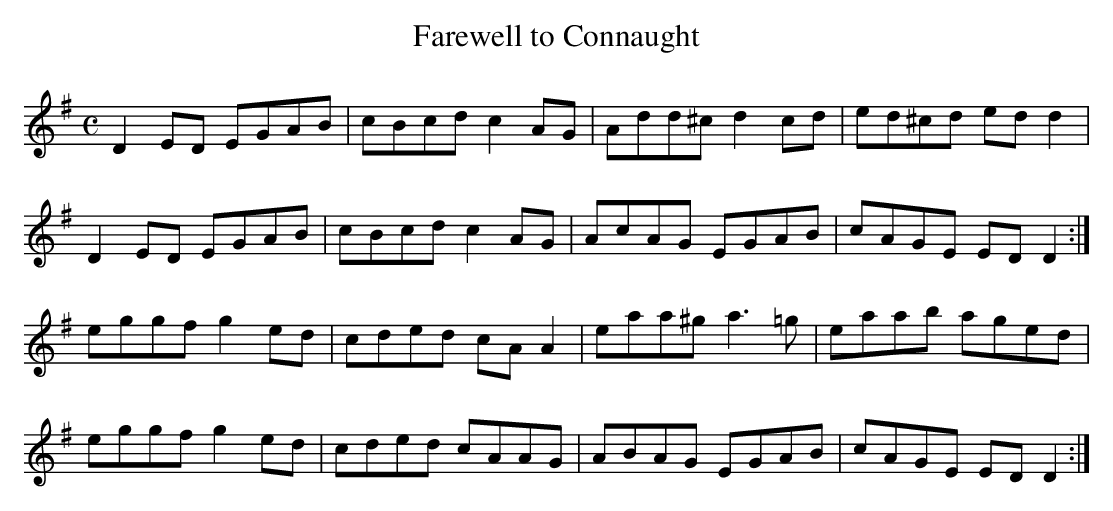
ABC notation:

X:1
T:Farewell to Connaught
M:C
L:1/8
K:D Mixolydian
D2ED EGAB|cBcd c2AG|Add^c d2cd|ed^cd edd2|!
D2ED EGAB|cBcd c2AG|AcAG EGAB|cAGE EDD2:|!
eggf g2ed|cded cAA2|eaa^g a3=g|eaab aged|!
eggf g2ed|cded cAAG|ABAG EGAB|cAGE EDD2:|!
